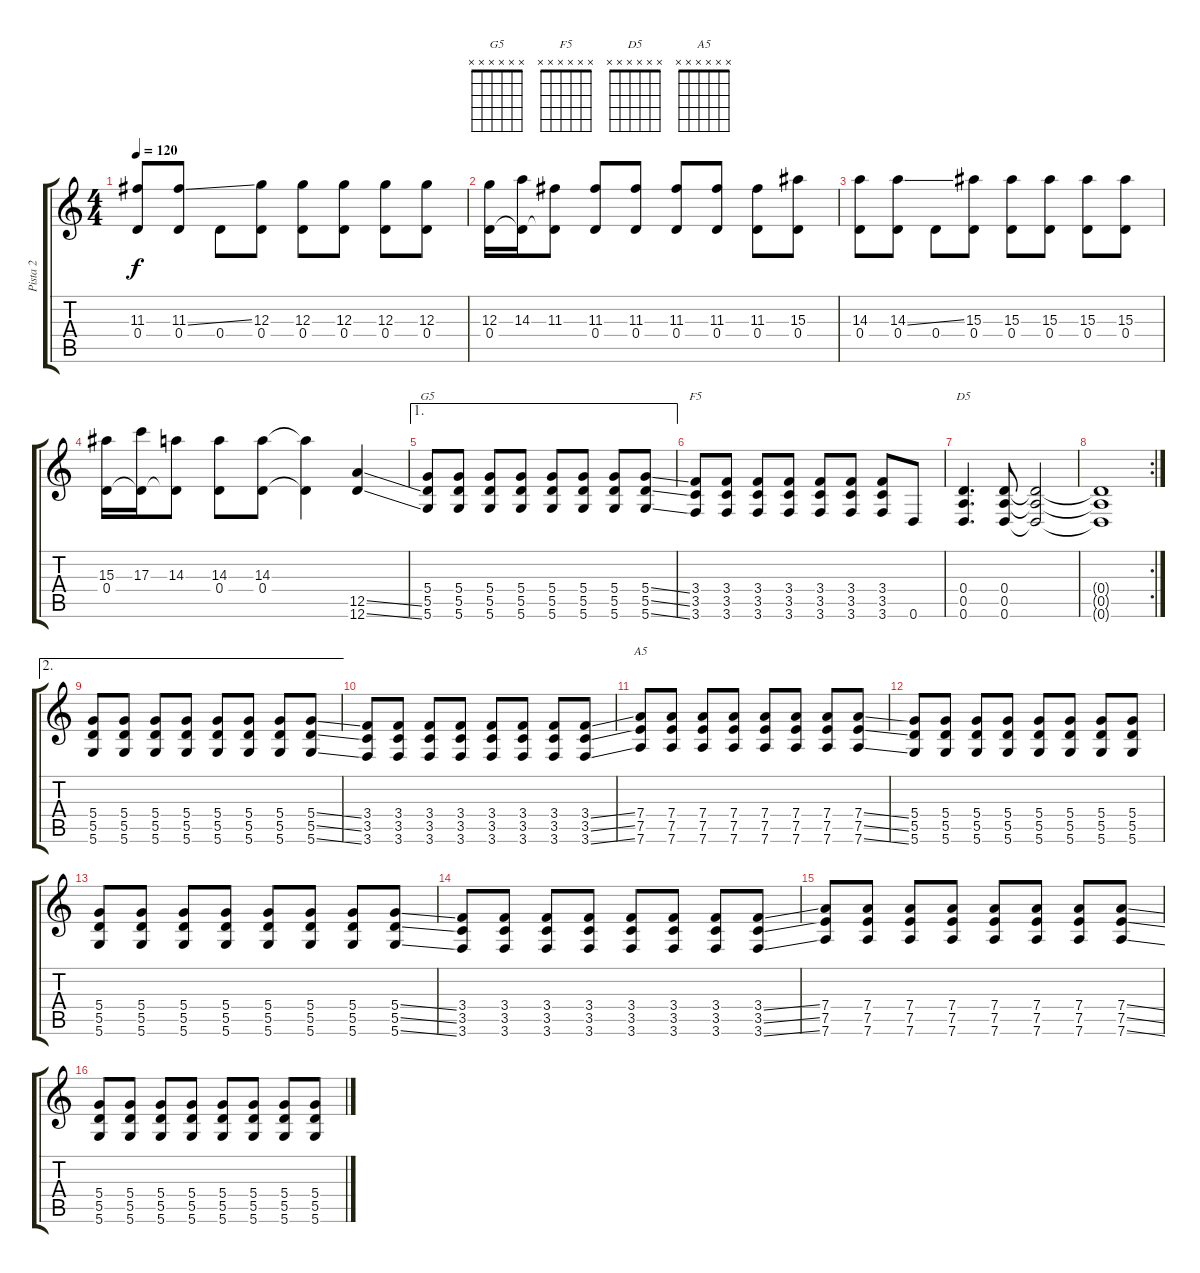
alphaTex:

\track ("Pista 2" "Pista 2") {instrument overdrivenguitar}
\staff {score tabs}
\tuning (E4 B3 G3 D3 A2 D2) {hide}
\chord ("G5" x x x x x x)
\chord ("F5" x x x x x x)
\chord ("D5" x x x x x x)
\chord ("A5" x x x x x x)
\ts (4 4)
\tempo 120
\clef g2
\ks c
(11.3 0.4).8{dy f} (11.3{ss} 0.4).8 0.4.8 (12.3 0.4).8 (12.3 0.4).8 (12.3 0.4).8 (12.3 0.4).8 (12.3 0.4).8 |
(12.3 0.4).16 (14.3 0.4{t}).16 (11.3 0.4{t}).8 (11.3 0.4).8 (11.3 0.4).8 (11.3 0.4).8 (11.3 0.4).8 (11.3 0.4).8 (15.3 0.4).8 |
(14.3 0.4).8 (14.3{ss} 0.4).8 0.4.8 (15.3 0.4).8 (15.3 0.4).8 (15.3 0.4).8 (15.3 0.4).8 (15.3 0.4).8 |
(15.3 0.4).16 (17.3 0.4{t}).16 (14.3 0.4{t}).8 (14.3 0.4).8 (14.3 0.4).8 (14.3{t} 0.4{t}).4 (12.5{ss} 12.6{ss}).4 |
\ae 1
(5.4 5.5 5.6).8{ch "G5"} (5.4 5.5 5.6).8 (5.4 5.5 5.6).8 (5.4 5.5 5.6).8 (5.4 5.5 5.6).8 (5.4 5.5 5.6).8 (5.4 5.5 5.6).8 (5.4{ss} 5.5{ss} 5.6{ss}).8 |
(3.4 3.5 3.6).8{ch "F5"} (3.4 3.5 3.6).8 (3.4 3.5 3.6).8 (3.4 3.5 3.6).8 (3.4 3.5 3.6).8 (3.4 3.5 3.6).8 (3.4 3.5 3.6).8 0.6.8 |
(0.4 0.5 0.6).4{d ch "D5"} (0.4 0.5 0.6).8 (0.4{t} 0.5{t} 0.6{t}).2 |
\rc 2
(0.4{t} 0.5{t} 0.6{t}).1 |
\ae 2
(5.4 5.5 5.6).8 (5.4 5.5 5.6).8 (5.4 5.5 5.6).8 (5.4 5.5 5.6).8 (5.4 5.5 5.6).8 (5.4 5.5 5.6).8 (5.4 5.5 5.6).8 (5.4{ss} 5.5{ss} 5.6{ss}).8 |
(3.4 3.5 3.6).8 (3.4 3.5 3.6).8 (3.4 3.5 3.6).8 (3.4 3.5 3.6).8 (3.4 3.5 3.6).8 (3.4 3.5 3.6).8 (3.4 3.5 3.6).8 (3.4{ss} 3.5{ss} 3.6{ss}).8 |
(7.4 7.5 7.6).8{ch "A5"} (7.4 7.5 7.6).8 (7.4 7.5 7.6).8 (7.4 7.5 7.6).8 (7.4 7.5 7.6).8 (7.4 7.5 7.6).8 (7.4 7.5 7.6).8 (7.4{ss} 7.5{ss} 7.6{ss}).8 |
(5.4 5.5 5.6).8 (5.4 5.5 5.6).8 (5.4 5.5 5.6).8 (5.4 5.5 5.6).8 (5.4 5.5 5.6).8 (5.4 5.5 5.6).8 (5.4 5.5 5.6).8 (5.4 5.5 5.6).8 |
(5.4 5.5 5.6).8 (5.4 5.5 5.6).8 (5.4 5.5 5.6).8 (5.4 5.5 5.6).8 (5.4 5.5 5.6).8 (5.4 5.5 5.6).8 (5.4 5.5 5.6).8 (5.4{ss} 5.5{ss} 5.6{ss}).8 |
(3.4 3.5 3.6).8 (3.4 3.5 3.6).8 (3.4 3.5 3.6).8 (3.4 3.5 3.6).8 (3.4 3.5 3.6).8 (3.4 3.5 3.6).8 (3.4 3.5 3.6).8 (3.4{ss} 3.5{ss} 3.6{ss}).8 |
(7.4 7.5 7.6).8 (7.4 7.5 7.6).8 (7.4 7.5 7.6).8 (7.4 7.5 7.6).8 (7.4 7.5 7.6).8 (7.4 7.5 7.6).8 (7.4 7.5 7.6).8 (7.4{ss} 7.5{ss} 7.6{ss}).8 |
(5.4 5.5 5.6).8 (5.4 5.5 5.6).8 (5.4 5.5 5.6).8 (5.4 5.5 5.6).8 (5.4 5.5 5.6).8 (5.4 5.5 5.6).8 (5.4 5.5 5.6).8 (5.4 5.5 5.6).8
